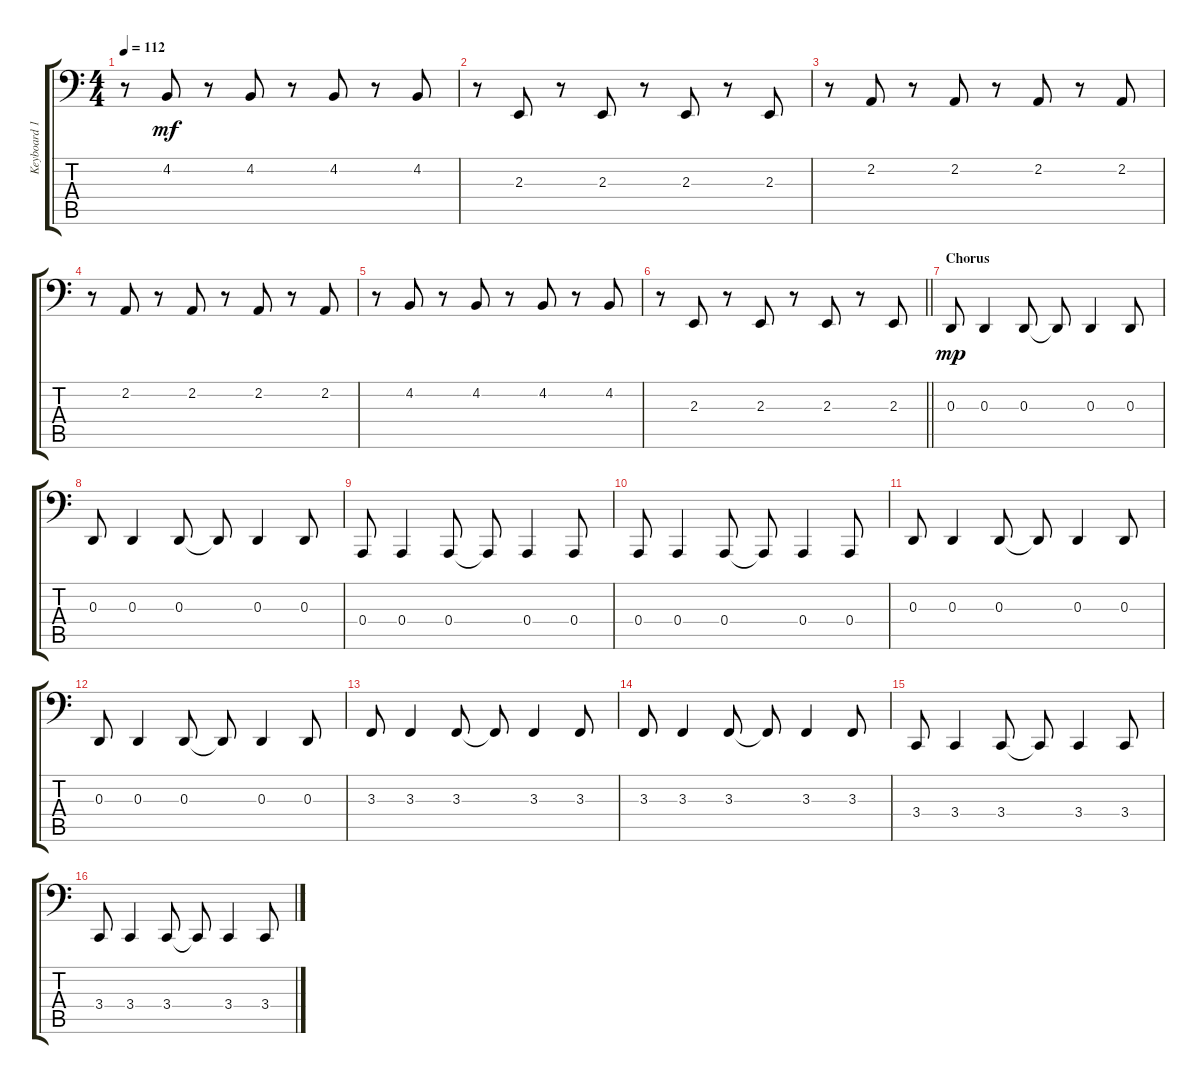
\track ("Keyboard 1 (elec.) (LH)" "Keyboard 1") {instrument electricpiano1}
\staff {score tabs}
\tuning (C3 G2 D2 A1 E1 B0) {hide}
\ts (4 4)
\tempo 112
\clef f4
\ks c
r.8{dy mf} 4.2.8 r.8 4.2.8 r.8 4.2.8 r.8 4.2.8 |
r.8 2.3.8 r.8 2.3.8 r.8 2.3.8 r.8 2.3.8 |
r.8 2.2.8 r.8 2.2.8 r.8 2.2.8 r.8 2.2.8 |
r.8 2.2.8 r.8 2.2.8 r.8 2.2.8 r.8 2.2.8 |
r.8 4.2.8 r.8 4.2.8 r.8 4.2.8 r.8 4.2.8 |
\barLineRight lightlight
r.8 2.3.8 r.8 2.3.8 r.8 2.3.8 r.8 2.3.8 |
\section ("" "Chorus")
0.3.8{dy mp} 0.3.4 0.3.8 0.3{t}.8 0.3.4 0.3.8 |
0.3.8 0.3.4 0.3.8 0.3{t}.8 0.3.4 0.3.8 |
0.4.8 0.4.4 0.4.8 0.4{t}.8 0.4.4 0.4.8 |
0.4.8 0.4.4 0.4.8 0.4{t}.8 0.4.4 0.4.8 |
0.3.8 0.3.4 0.3.8 0.3{t}.8 0.3.4 0.3.8 |
0.3.8 0.3.4 0.3.8 0.3{t}.8 0.3.4 0.3.8 |
3.3.8 3.3.4 3.3.8 3.3{t}.8 3.3.4 3.3.8 |
3.3.8 3.3.4 3.3.8 3.3{t}.8 3.3.4 3.3.8 |
3.4.8 3.4.4 3.4.8 3.4{t}.8 3.4.4 3.4.8 |
3.4.8 3.4.4 3.4.8 3.4{t}.8 3.4.4 3.4.8
